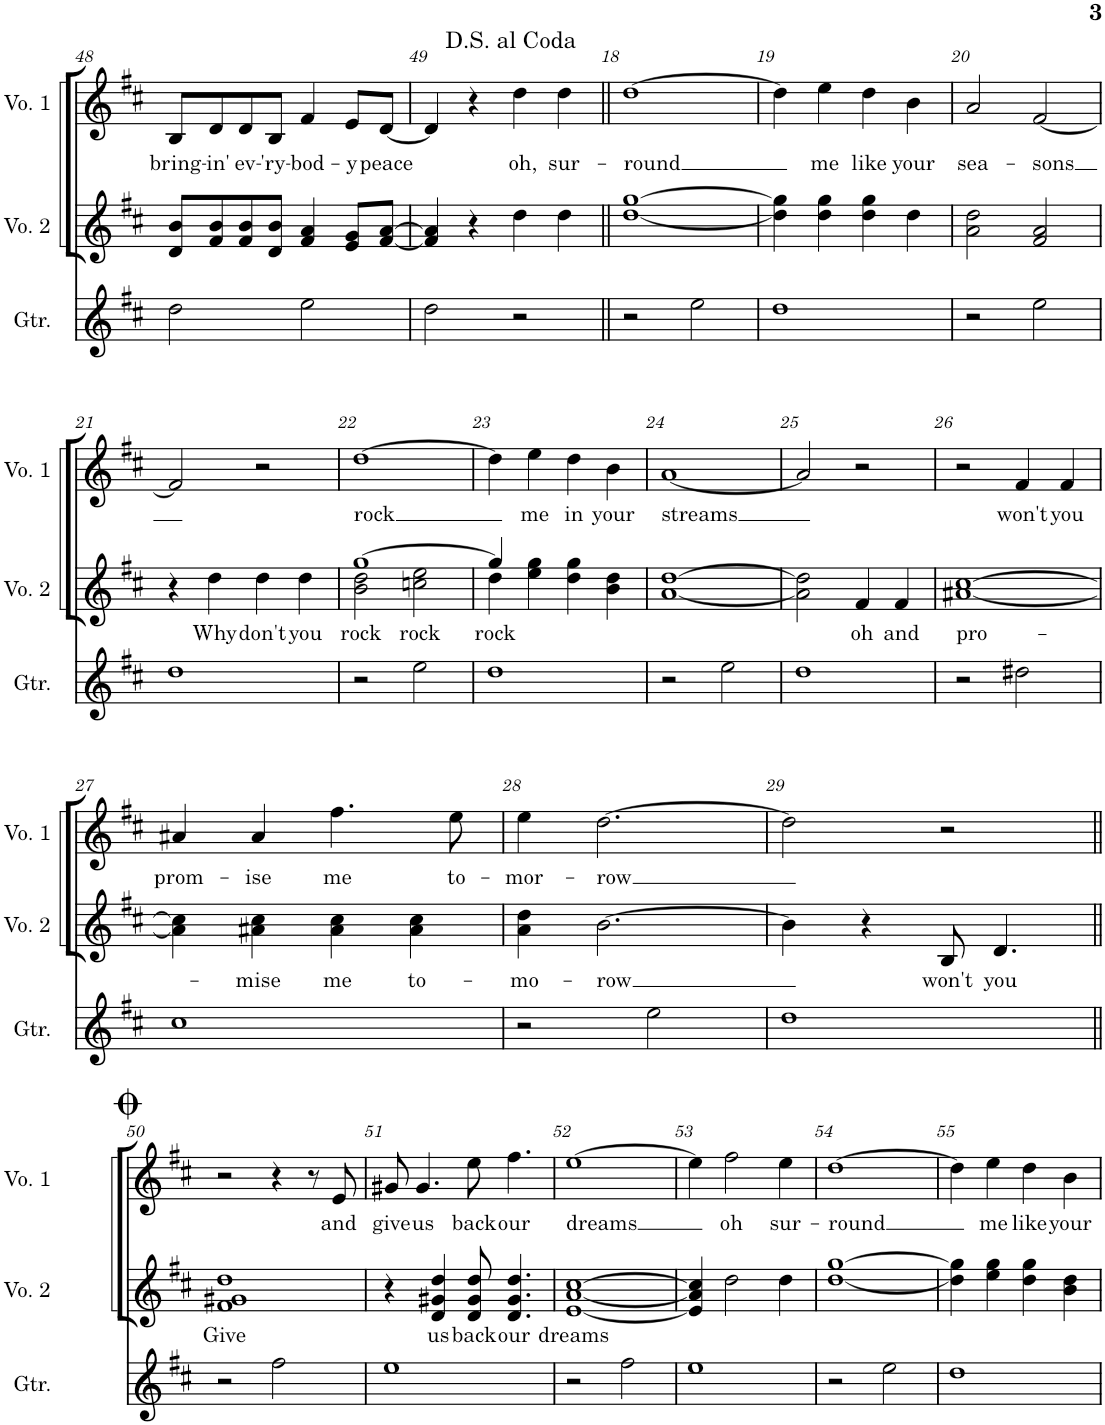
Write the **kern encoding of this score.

**kern	**kern	**text	**kern	**text
*part3	*part2	*part2	*part1	*part1
*staff3	*staff2	*staff2	*staff1	*staff1
*I"Guitar	*I"Voice 2	*	*I"Voice 1	*
*I'Gtr.	*I'Vo. 2	*	*I'Vo. 1	*
!!LO:PB:g=z
*clefG2	*clefG2	*	*clefG2	*
*k[f#c#]	*k[f#c#]	*	*k[f#c#]	*
*M2/2	*M2/2	*	*M2/2	*
*met(c|)	*met(c|)	*	*met(c|)	*
=48	=48	=48	=48	=48
!	!	!	!	!LO:LY:b
2dd\	8d/ 8b/L	.	8B/L	bring-
!	!	!	!	!LO:LY:b
.	8f#/ 8b/	.	8d/	-in'
!	!	!	!	!LO:LY:b
.	8f#/ 8b/	.	8d/	ev-
!	!	!	!	!LO:LY:b
.	8d/ 8b/J	.	8B/J	-'ry-
!	!	!	!	!LO:LY:b
2ee\	4f#/ 4a/	.	4f#/	-bod-
!	!	!	!	!LO:LY:b
.	8e/ 8g/L	.	8e/L	-y
!	!	!	!	!LO:LY:b
.	[8f#/ [8a/J	.	[8d/J	peace
=49	=49	=49	=49	=49
2dd\	4f#/] 4a/]	.	4d/]	.
.	4r	.	4r	.
!	!	!	!	!LO:LY:b
2r	4dd\	.	4dd\	oh,
!	!	!	!	!LO:LY:b
.	4dd\	.	4dd\	sur-
=18||	=18||	=18||	=18||	=18||
!	!	!	!	!LO:LY:b
2r	[1dd [1gg	.	[1dd	-round
2ee\	.	.	.	.
=19	=19	=19	=19	=19
1dd	4dd\] 4gg\]	.	4dd\]	.
!	!	!	!	!LO:LY:b
.	4dd\ 4gg\	.	4ee\	me
!	!	!	!	!LO:LY:b
.	4dd\ 4gg\	.	4dd\	like
!	!	!	!	!LO:LY:b
.	4dd\	.	4b\	your
=20	=20	=20	=20	=20
!	!	!	!	!LO:LY:b
2r	2a\ 2dd\	.	2a/	sea-
!	!	!	!	!LO:LY:b
2ee\	2f#/ 2a/	.	[2f#/	-sons
!!LO:LB:g=z
=21	=21	=21	=21	=21
1dd	4r	.	2f#/]	.
!	!	!LO:LY:b	!	!
.	4dd\	Why	.	.
!	!	!LO:LY:b	!	!
.	4dd\	don't	2r	.
!	!	!LO:LY:b	!	!
.	4dd\	you	.	.
=22	=22	=22	=22	=22
*	*^	*	*	*
!	!	!	!LO:LY:b	!	!LO:LY:b
2r	[1gg	2b\ 2dd\	rock	[1dd	rock
!	!	!	!LO:LY:b	!	!
2ee\	.	2ccn\ 2ee\	rock	.	.
=23	=23	=23	=23	=23	=23
!	!	!	!LO:LY:b	!	!
1dd	4gg/]	4dd\	rock	4dd\]	.
!	!	!	!	!	!LO:LY:b
.	4ee\ 4gg\	4ryy	.	4ee\	me
!	!	!	!	!	!LO:LY:b
.	4dd\ 4gg\	2ryy	.	4dd\	in
!	!	!	!	!	!LO:LY:b
.	4b\ 4dd\	.	.	4b\	your
*	*v	*v	*	*	*
=24	=24	=24	=24	=24
!	!	!	!	!LO:LY:b
2r	[1a [1dd	.	[1a	streams
2ee\	.	.	.	.
=25	=25	=25	=25	=25
1dd	2a\] 2dd\]	.	2a/]	.
!	!	!LO:LY:b	!	!
.	4f#/	oh	2r	.
!	!	!LO:LY:b	!	!
.	4f#/	and	.	.
=26	=26	=26	=26	=26
!	!	!LO:LY:b	!	!
2r	[1a#X [1cc#	pro-	2r	.
!	!	!	!	!LO:LY:b
2dd#X\	.	.	4f#/	won't
!	!	!	!	!LO:LY:b
.	.	.	4f#/	you
!!LO:LB:g=z
=27	=27	=27	=27	=27
!	!	!	!	!LO:LY:b
1cc#	4a#\] 4cc#\]	.	4a#X/	prom-
!	!	!LO:LY:b	!	!LO:LY:b
.	4a#X\ 4cc#\	-mise	4a#/	-ise
!	!	!LO:LY:b	!	!LO:LY:b
.	4a#\ 4cc#\	me	4.ff#\	me
!	!	!LO:LY:b	!	!
.	4a#\ 4cc#\	to-	.	.
!	!	!	!	!LO:LY:b
.	.	.	8ee\	to-
=28	=28	=28	=28	=28
!	!	!LO:LY:b	!	!LO:LY:b
2r	4a\ 4dd\	-mo-	4ee\	-mor-
!	!	!LO:LY:b	!	!LO:LY:b
.	[2.b\	-row	[2.dd\	-row
2ee\	.	.	.	.
=29	=29	=29	=29	=29
1dd	4b\]	.	2dd\]	.
.	4r	.	.	.
!	!	!LO:LY:b	!	!
.	8B/	won't	2r	.
!	!	!LO:LY:b	!	!
.	4.d/	you	.	.
!!LO:LB:g=z
=50||	=50||	=50||	=50||	=50||
!	!	!LO:LY:b	!	!
2r	1f# 1g#X 1dd	Give	2r	.
2ff#\	.	.	4r	.
.	.	.	8r	.
!	!	!	!	!LO:LY:b
.	.	.	8e/	-and
=51	=51	=51	=51	=51
!	!	!	!	!LO:LY:b
1ee	4r	.	8g#X/	give
!	!	!	!	!LO:LY:b
.	.	.	4.g#/	us
!	!	!LO:LY:b	!	!
.	4d/ 4g#X/ 4dd/	us	.	.
!	!	!LO:LY:b	!	!LO:LY:b
.	8d/ 8g#/ 8dd/	back	8ee\	back
!	!	!LO:LY:b	!	!LO:LY:b
.	4.d/ 4.g#/ 4.dd/	our	4.ff#\	our
=52	=52	=52	=52	=52
!	!	!LO:LY:b	!	!LO:LY:b
2r	[1e [1a [1cc#	dreams	[1ee	dreams
2ff#\	.	.	.	.
=53	=53	=53	=53	=53
1ee	4e/] 4a/] 4cc#/]	.	4ee\]	.
!	!	!	!	!LO:LY:b
.	2dd\	.	2ff#\	oh
!	!	!	!	!LO:LY:b
.	4dd\	.	4ee\	sur-
=54	=54	=54	=54	=54
!	!	!	!	!LO:LY:b
2r	[1dd [1gg	.	[1dd	-round
2ee\	.	.	.	.
=55	=55	=55	=55	=55
1dd	4dd\] 4gg\]	.	4dd\]	.
!	!	!	!	!LO:LY:b
.	4ee\ 4gg\	.	4ee\	me
!	!	!	!	!LO:LY:b
.	4dd\ 4gg\	.	4dd\	like
!	!	!	!	!LO:LY:b
.	4b\ 4dd\	.	4b\	your
=	=	=	=	=
*-	*-	*-	*-	*-
